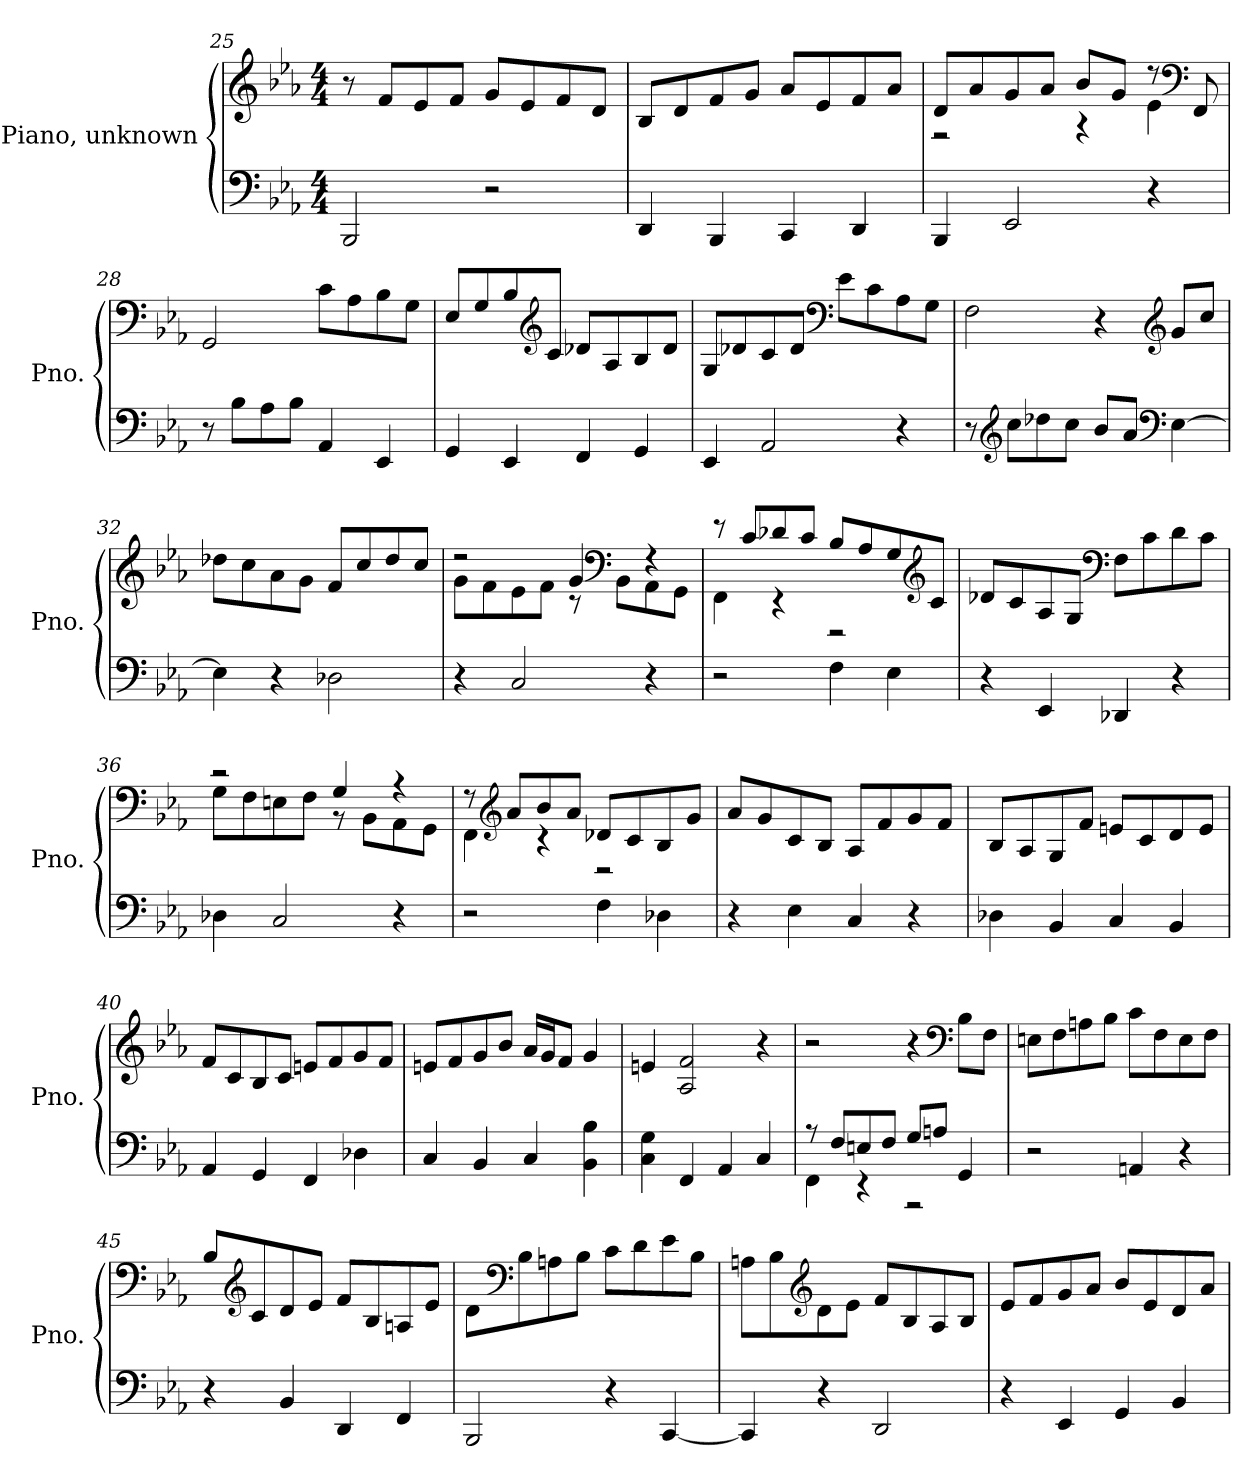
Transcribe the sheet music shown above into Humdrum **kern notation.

**kern	**kern
*part1	*part1
*staff2	*staff1
*I"Piano, unknown	*
*I'Pno.	*
!!LO:PB:g=z
*clefF4	*clefG2
*k[b-e-a-]	*k[b-e-a-]
*M4/4	*M4/4
=25	=25
2BBB-/	8r
.	8f/L
.	8e-/
.	8f/J
2r	8g/L
.	8e-/
.	8f/
.	8d/J
=26	=26
4DD/	8B-/L
.	8d/
4BBB-/	8f/
.	8g/J
4CC/	8a-/L
.	8e-/
4DD/	8f/
.	8a-/J
=27	=27
*	*^
4BBB-/	8d/L	2r
.	8a-/	.
2EE-/	8g/	.
.	8a-/J	.
.	8b-/L	4r
.	8g/J	.
4r	8r	4e-\
*	*clefF4	*
.	8FF/	.
*	*v	*v
=28	=28
8r	2GG/
8B-\L	.
8A-\	.
8B-\J	.
4AA-/	8c\L
.	8A-\
4EE-/	8B-\
.	8G\J
!!LO:LB:g=z
=29	=29
4GG/	8E-/L
.	8G/
4EE-/	8B-/
*	*clefG2
.	8c/J
4FF/	8d-X/L
.	8A-/
4GG/	8B-/
.	8d-/J
=30	=30
4EE-/	8G/L
.	8d-X/
2AA-/	8c/
.	8d-/J
*	*clefF4
.	8e-\L
.	8c\
4r	8A-\
.	8G\J
=31	=31
8r	2F\
*clefG2	*
8cc\L	.
8dd-X\	.
8cc\J	.
8b-/L	4r
8a-/J	.
*clefF4	*clefG2
[4E-\	8g/L
.	8cc/J
=32	=32
4E-\]	8dd-X\L
.	8cc\
4r	8a-\
.	8g\J
2D-X\	8f/L
.	8cc/
.	8dd-/
.	8cc/J
!!LO:LB:g=z
=33	=33
*	*^
4r	2r	8g\L
.	.	8f\
2C/	.	8e-\
.	.	8f\J
.	4g/	8r
*	*clefF4	*
.	.	8BB-\L
4r	4r	8AA-\
.	.	8GG\J
=34	=34	=34
2r	8r	4FF\
.	8c/L	.
.	8d-X/	4r
.	8c/J	.
4F\	8B-/L	2r
.	8A-/	.
4E-\	8G/	.
*	*clefG2	*
.	8c/J	.
*	*v	*v
=35	=35
4r	8d-X/L
.	8c/
4EE-/	8A-/
.	8G/J
*	*clefF4
4DD-X/	8F\L
.	8c\
4r	8d-\
.	8c\J
=36	=36
*	*^
4D-X\	2r	8G\L
.	.	8F\
2C/	.	8En\
.	.	8F\J
.	4G/	8r
.	.	8BB-\L
4r	4r	8AA-\
.	.	8GG\J
!!LO:LB:g=z	!!
=37	=37	=37
2r	8r	4FF\
*	*clefG2	*
.	8a-/L	.
.	8b-/	4r
.	8a-/J	.
4F\	8d-X/L	2r
.	8c/	.
4D-X\	8B-/	.
.	8g/J	.
*	*v	*v
=38	=38
4r	8a-/L
.	8g/
4E-\	8c/
.	8B-/J
4C/	8A-/L
.	8f/
4r	8g/
.	8f/J
=39	=39
4D-X\	8B-/L
.	8A-/
4BB-/	8G/
.	8f/J
4C/	8en/L
.	8c/
4BB-/	8d/
.	8e/J
=40	=40
4AA-/	8f/L
.	8c/
4GG/	8B-/
.	8c/J
4FF/	8en/L
.	8f/
4D-X\	8g/
.	8f/J
!!LO:LB:g=z
=41	=41
4C/	8en/L
.	8f/
4BB-/	8g/
.	8b-/J
4C/	16a-/LL
.	16g/J
.	8f/J
4BB-\ 4B-\	4g/
=42	=42
4C\ 4G\	4en/
4FF/	2A-/ 2f/
4AA-/	.
4C/	4r
=43	=43
*^	*
8r	4FF\	2r
8F/L	.	.
8En/	4r	.
8F/J	.	.
8G/L	2r	4r
8An/J	.	.
*	*	*clefF4
4GG/	.	8B-\L
.	.	8F\J
*v	*v	*
=44	=44
2r	8En\L
.	8F\
.	8An\
.	8B-\J
4AAn/	8c\L
.	8F\
4r	8E\
.	8F\J
!!LO:LB:g=z
=45	=45
4r	8B-/L
*	*clefG2
.	8c/
4BB-/	8d/
.	8e-/J
4DD/	8f/L
.	8B-/
4FF/	8An/
.	8e-/J
=46	=46
2BBB-/	8d\L
*	*clefF4
.	8B-\
.	8An\
.	8B-\J
4r	8c\L
.	8d\
[4CC/	8e-\
.	8B-\J
=47	=47
4CC/]	8An\L
.	8B-\
*	*clefG2
4r	8d\
.	8e-\J
2DD/	8f/L
.	8B-/
.	8A/
.	8B-/J
=48	=48
4r	8e-/L
.	8f/
4EE-/	8g/
.	8a-/J
4GG/	8b-/L
.	8e-/
4BB-/	8d/
.	8a-/J
=	=
*-	*-
